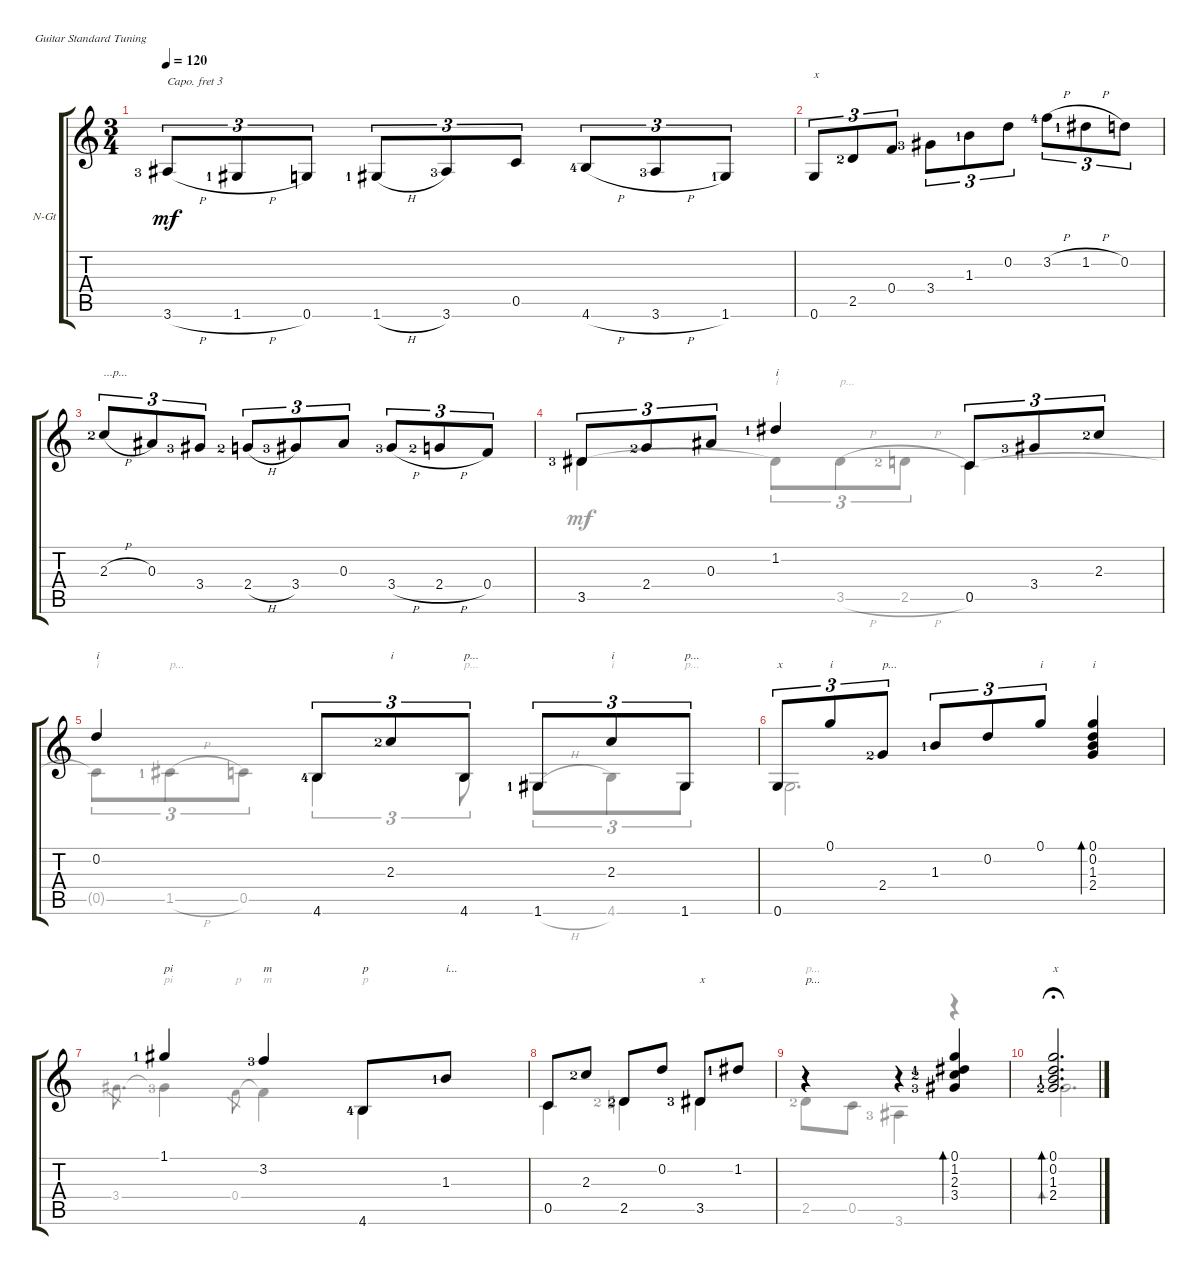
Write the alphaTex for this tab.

\defaultSystemsLayout 4
\bracketExtendMode groupsimilarinstruments
\firstSystemTrackNameOrientation horizontal
\otherSystemsTrackNameOrientation horizontal
\track ("Nylon Guitar" "N-Gt") {instrument acousticguitarnylon}
\staff {score tabs}
\capo 3
\tuning (E4 B3 G3 D3 A2 E2)
\voice
\ts (3 4)
\tempo 120
\clef g2
\ks c
3.6{h lf 4}.8{tu (3 2) dy mf} 1.6{h lf 2}.8{tu (3 2)} 0.6.8{tu (3 2)} 1.6{h lf 2}.8{tu (3 2)} 3.6{lf 4}.8{tu (3 2)} 0.5.8{tu (3 2)} 4.6{h lf 5}.8{tu (3 2)} 3.6{h lf 4}.8{tu (3 2)} 1.6{lf 2}.8{tu (3 2)} |
0.6.8{tu (3 2) txt "x"} 2.5{lf 3}.8{tu (3 2)} 0.4.8{tu (3 2)} 3.4{lf 4}.8{tu (3 2)} 1.3{lf 2}.8{tu (3 2)} 0.2.8{tu (3 2)} 3.2{h lf 5}.8{tu (3 2)} 1.2{h lf 2}.8{tu (3 2)} 0.2.8{tu (3 2)} |
2.3{h lf 3}.8{tu (3 2) txt "...p..."} 0.3.8{tu (3 2)} 3.4{lf 4}.8{tu (3 2)} 2.4{h lf 3}.8{tu (3 2)} 3.4{lf 4}.8{tu (3 2)} 0.3.8{tu (3 2)} 3.4{h lf 4}.8{tu (3 2)} 2.4{h lf 3}.8{tu (3 2)} 0.4.8{tu (3 2)} |
3.5{lf 4}.8{tu (3 2)} 2.4{lf 3}.8{tu (3 2)} 0.3.8{tu (3 2)} 1.2{lf 2}.4{txt "i"} 0.5.8{tu (3 2)} 3.4{lf 4}.8{tu (3 2)} 2.3{lf 3}.8{tu (3 2)} |
0.2.4{txt "i"} 4.6{lf 5}.8{tu (3 2)} 2.3{lf 3}.8{tu (3 2) txt "i"} 4.6.8{tu (3 2) txt "p..."} 1.6{lf 2}.8{tu (3 2)} 2.3.8{tu (3 2) txt "i"} 1.6.8{tu (3 2) txt "p..."} |
0.6.8{tu (3 2) txt "x"} 0.1.8{tu (3 2) txt "i"} 2.4{lf 3}.8{tu (3 2) txt "p..."} 1.3{lf 2}.8{tu (3 2)} 0.2.8{tu (3 2)} 0.1.8{tu (3 2) txt "i"} (0.1 0.2 1.3 2.4).4{bd 30 txt "i"} |
1.1{lf 2}.4{txt "pi"} 3.2{lf 4}.4{txt "m"} 4.6{lf 5}.8{txt "p"} 1.3{lf 2}.8{txt "i..."} |
0.5.8 2.3{lf 3}.8 2.5{lf 3}.8 0.2.8 3.5{lf 4}.8{txt "x"} 1.2{lf 2}.8 |
r.4{txt "p..."} r.4 (0.1 1.2{lf 2} 2.3{lf 3} 3.4{lf 4}).4{bd 30} |
(2.4{lf 3} 1.3{lf 2} 0.2 0.1).2{d bd 30 txt "x" fermata (medium 1)} |
\voice
\clef g2
\ottava regular
\simile none
\ks c
|
|
|
3.5{lf 4}.4 3.5{t}.8{tu (3 2) txt "i"} 3.5{h}.8{tu (3 2) txt "p..."} 2.5{h lf 3}.8{tu (3 2)} 0.5.4 |
0.5{t}.8{tu (3 2) txt "i"} 1.5{h lf 2}.8{tu (3 2) txt "p..."} 0.5.8{tu (3 2)} 4.6{lf 5}.4{tu (3 2)} 4.6.8{tu (3 2) txt "p..."} 1.6{h lf 2}.8{tu (3 2)} 4.6.8{tu (3 2) txt "i"} 1.6.8{tu (3 2) txt "p..."} |
0.6.2{d} |
3.4.8{d gr} 3.4{t lf 4}.4{txt "pi"} 0.4.8{txt "p" gr} 0.4{t}.4{txt "m"} 4.6{lf 5}.4{txt "p"} |
0.5.4 2.5{lf 3}.4 3.5{lf 4}.4 |
2.5{lf 3}.8{txt "p..."} 0.5.8 3.6{lf 4}.4 r.4{bd 0} |
2.4{lf 3}.2{d bd 30 fermata (medium 1)} |
